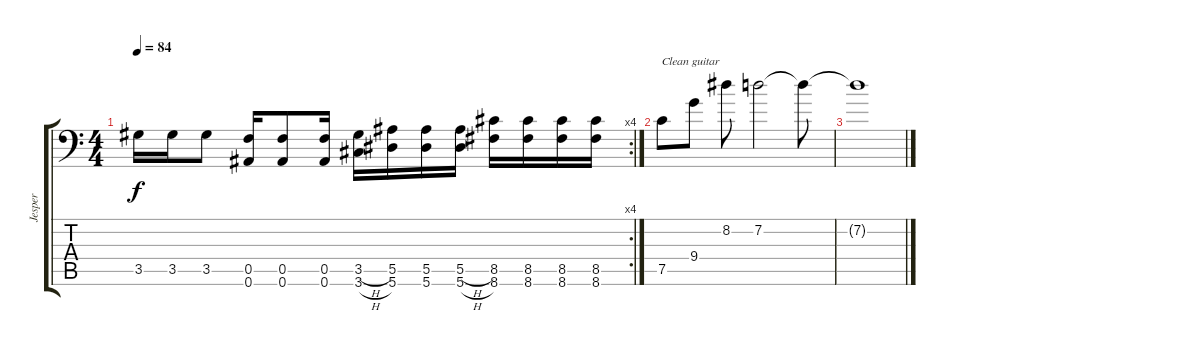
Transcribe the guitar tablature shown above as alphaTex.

\track ("Jesper" "Jesper") {instrument electricguitarclean}
\staff {score tabs}
\tuning (C4 G3 Eb3 Bb2 F2 Bb1) {hide}
\rc 4
\ts (4 4)
\tempo 84
\clef f4
\ks c
3.5.16{dy f} 3.5.16 3.5.8 (0.5 0.6).16 (0.5 0.6).8 (0.5 0.6).16 (3.5{h} 3.6{h}).16 (5.5 5.6).16 (5.5 5.6).16 (5.5{h} 5.6{h}).16 (8.5 8.6).16 (8.5 8.6).16 (8.5 8.6).16 (8.5 8.6).16 |
7.5.8{txt "Clean guitar" instrument electricguitarclean} 9.4.8 8.2.8 7.2.2 7.2{t}.8 |
7.2{t}.1
